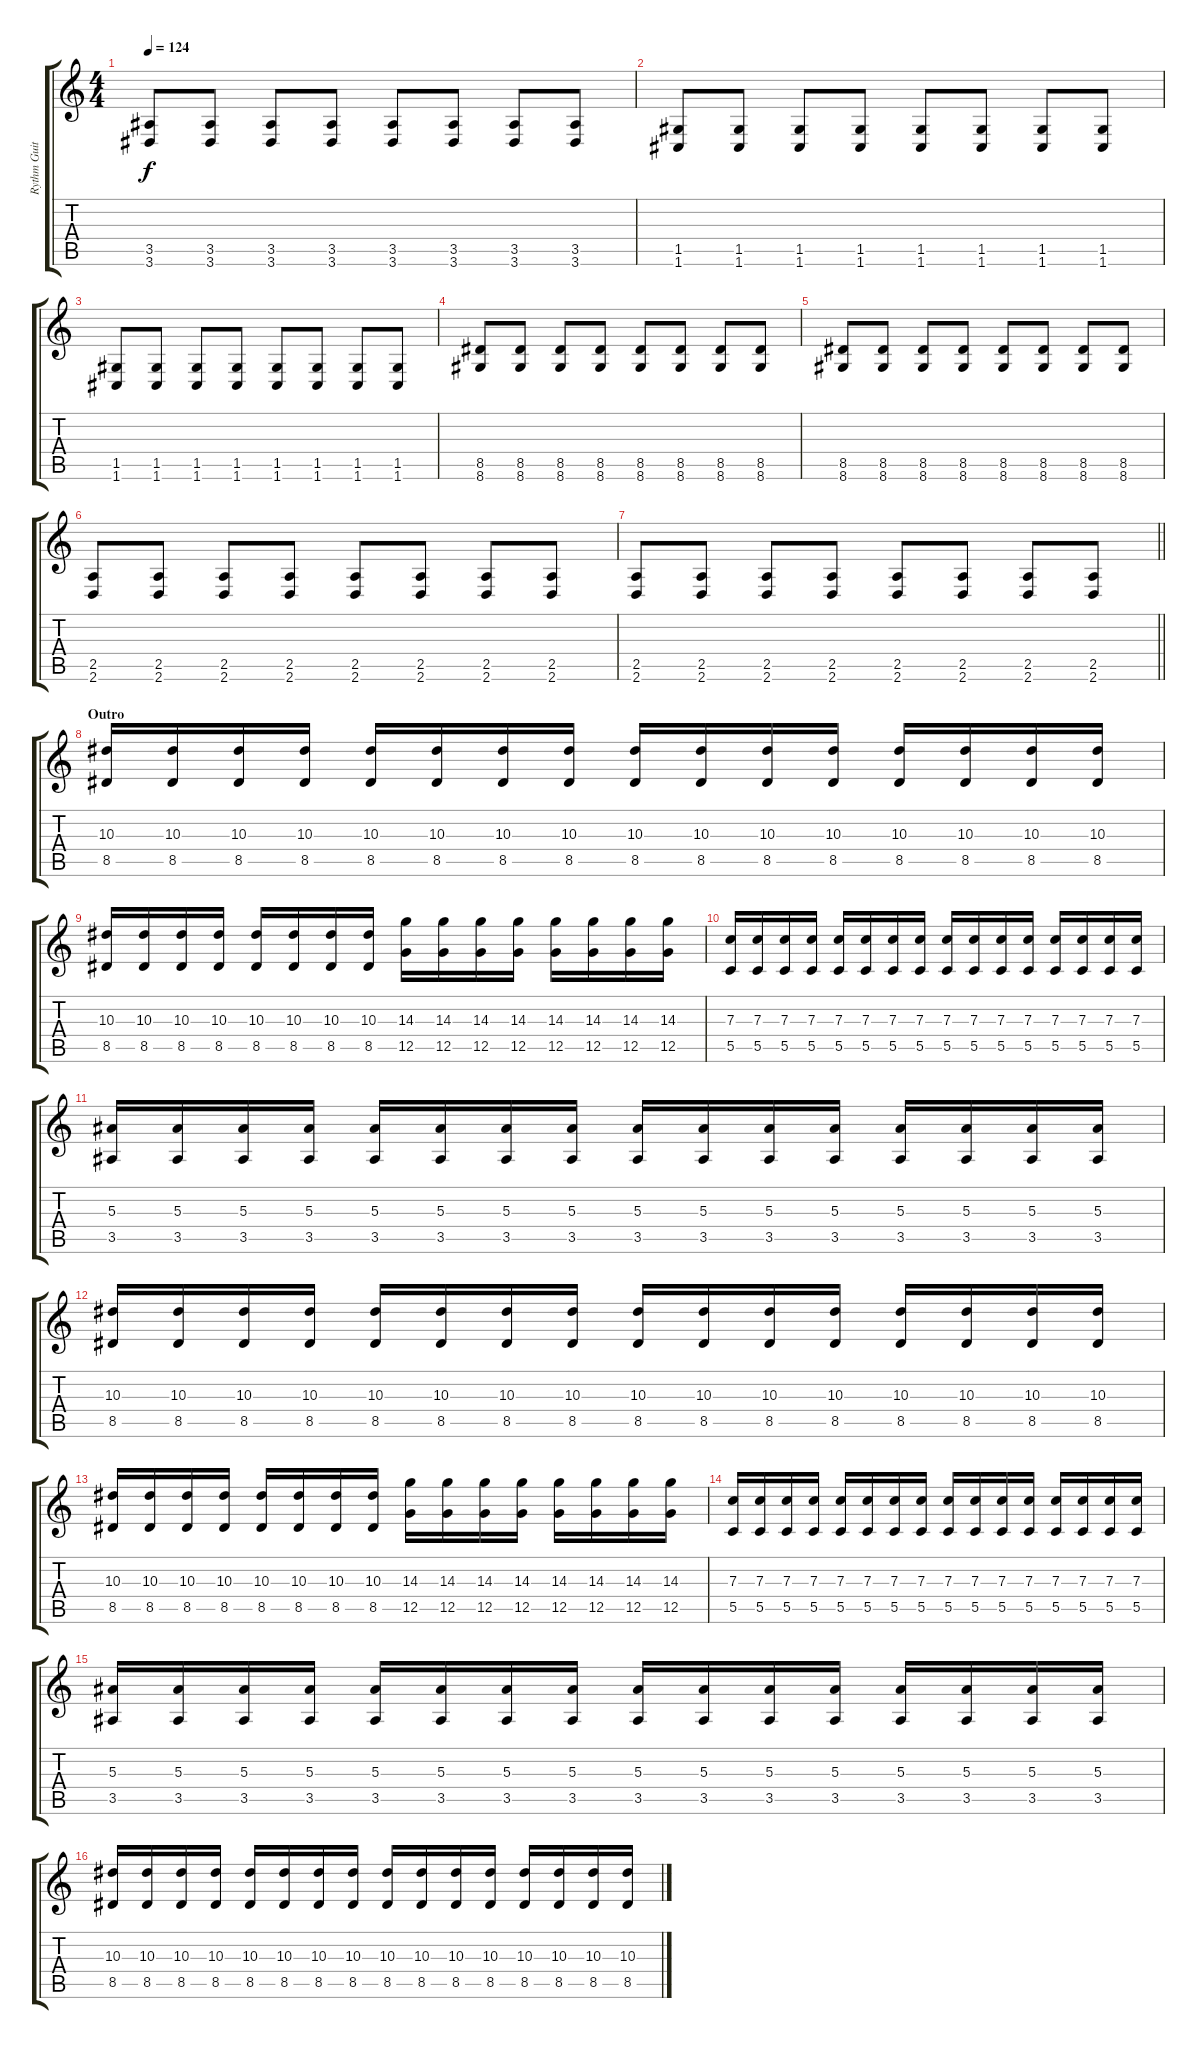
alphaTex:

\track ("Rythm Guitar (Mätze)" "Rythm Guit") {instrument distortionguitar}
\staff {score tabs}
\tuning (D4 A3 F3 C3 G2 C2) {hide}
\ts (4 4)
\tempo 124
\clef g2
\ks c
(3.5 3.6).8{dy f} (3.5 3.6).8 (3.5 3.6).8 (3.5 3.6).8 (3.5 3.6).8 (3.5 3.6).8 (3.5 3.6).8 (3.5 3.6).8 |
(1.5 1.6).8 (1.5 1.6).8 (1.5 1.6).8 (1.5 1.6).8 (1.5 1.6).8 (1.5 1.6).8 (1.5 1.6).8 (1.5 1.6).8 |
(1.5 1.6).8 (1.5 1.6).8 (1.5 1.6).8 (1.5 1.6).8 (1.5 1.6).8 (1.5 1.6).8 (1.5 1.6).8 (1.5 1.6).8 |
(8.5 8.6).8 (8.5 8.6).8 (8.5 8.6).8 (8.5 8.6).8 (8.5 8.6).8 (8.5 8.6).8 (8.5 8.6).8 (8.5 8.6).8 |
(8.5 8.6).8 (8.5 8.6).8 (8.5 8.6).8 (8.5 8.6).8 (8.5 8.6).8 (8.5 8.6).8 (8.5 8.6).8 (8.5 8.6).8 |
(2.5 2.6).8 (2.5 2.6).8 (2.5 2.6).8 (2.5 2.6).8 (2.5 2.6).8 (2.5 2.6).8 (2.5 2.6).8 (2.5 2.6).8 |
\barLineRight lightlight
(2.5 2.6).8 (2.5 2.6).8 (2.5 2.6).8 (2.5 2.6).8 (2.5 2.6).8 (2.5 2.6).8 (2.5 2.6).8 (2.5 2.6).8 |
\section ("" "Outro")
(10.3 8.5).16 (10.3 8.5).16 (10.3 8.5).16 (10.3 8.5).16 (10.3 8.5).16 (10.3 8.5).16 (10.3 8.5).16 (10.3 8.5).16 (10.3 8.5).16 (10.3 8.5).16 (10.3 8.5).16 (10.3 8.5).16 (10.3 8.5).16 (10.3 8.5).16 (10.3 8.5).16 (10.3 8.5).16 |
(10.3 8.5).16 (10.3 8.5).16 (10.3 8.5).16 (10.3 8.5).16 (10.3 8.5).16 (10.3 8.5).16 (10.3 8.5).16 (10.3 8.5).16 (14.3 12.5).16 (14.3 12.5).16 (14.3 12.5).16 (14.3 12.5).16 (14.3 12.5).16 (14.3 12.5).16 (14.3 12.5).16 (14.3 12.5).16 |
(7.3 5.5).16 (7.3 5.5).16 (7.3 5.5).16 (7.3 5.5).16 (7.3 5.5).16 (7.3 5.5).16 (7.3 5.5).16 (7.3 5.5).16 (7.3 5.5).16 (7.3 5.5).16 (7.3 5.5).16 (7.3 5.5).16 (7.3 5.5).16 (7.3 5.5).16 (7.3 5.5).16 (7.3 5.5).16 |
(5.3 3.5).16 (5.3 3.5).16 (5.3 3.5).16 (5.3 3.5).16 (5.3 3.5).16 (5.3 3.5).16 (5.3 3.5).16 (5.3 3.5).16 (5.3 3.5).16 (5.3 3.5).16 (5.3 3.5).16 (5.3 3.5).16 (5.3 3.5).16 (5.3 3.5).16 (5.3 3.5).16 (5.3 3.5).16 |
(10.3 8.5).16 (10.3 8.5).16 (10.3 8.5).16 (10.3 8.5).16 (10.3 8.5).16 (10.3 8.5).16 (10.3 8.5).16 (10.3 8.5).16 (10.3 8.5).16 (10.3 8.5).16 (10.3 8.5).16 (10.3 8.5).16 (10.3 8.5).16 (10.3 8.5).16 (10.3 8.5).16 (10.3 8.5).16 |
(10.3 8.5).16 (10.3 8.5).16 (10.3 8.5).16 (10.3 8.5).16 (10.3 8.5).16 (10.3 8.5).16 (10.3 8.5).16 (10.3 8.5).16 (14.3 12.5).16 (14.3 12.5).16 (14.3 12.5).16 (14.3 12.5).16 (14.3 12.5).16 (14.3 12.5).16 (14.3 12.5).16 (14.3 12.5).16 |
(7.3 5.5).16 (7.3 5.5).16 (7.3 5.5).16 (7.3 5.5).16 (7.3 5.5).16 (7.3 5.5).16 (7.3 5.5).16 (7.3 5.5).16 (7.3 5.5).16 (7.3 5.5).16 (7.3 5.5).16 (7.3 5.5).16 (7.3 5.5).16 (7.3 5.5).16 (7.3 5.5).16 (7.3 5.5).16 |
(5.3 3.5).16 (5.3 3.5).16 (5.3 3.5).16 (5.3 3.5).16 (5.3 3.5).16 (5.3 3.5).16 (5.3 3.5).16 (5.3 3.5).16 (5.3 3.5).16 (5.3 3.5).16 (5.3 3.5).16 (5.3 3.5).16 (5.3 3.5).16 (5.3 3.5).16 (5.3 3.5).16 (5.3 3.5).16 |
(10.3 8.5).16 (10.3 8.5).16 (10.3 8.5).16 (10.3 8.5).16 (10.3 8.5).16 (10.3 8.5).16 (10.3 8.5).16 (10.3 8.5).16 (10.3 8.5).16 (10.3 8.5).16 (10.3 8.5).16 (10.3 8.5).16 (10.3 8.5).16 (10.3 8.5).16 (10.3 8.5).16 (10.3 8.5).16
